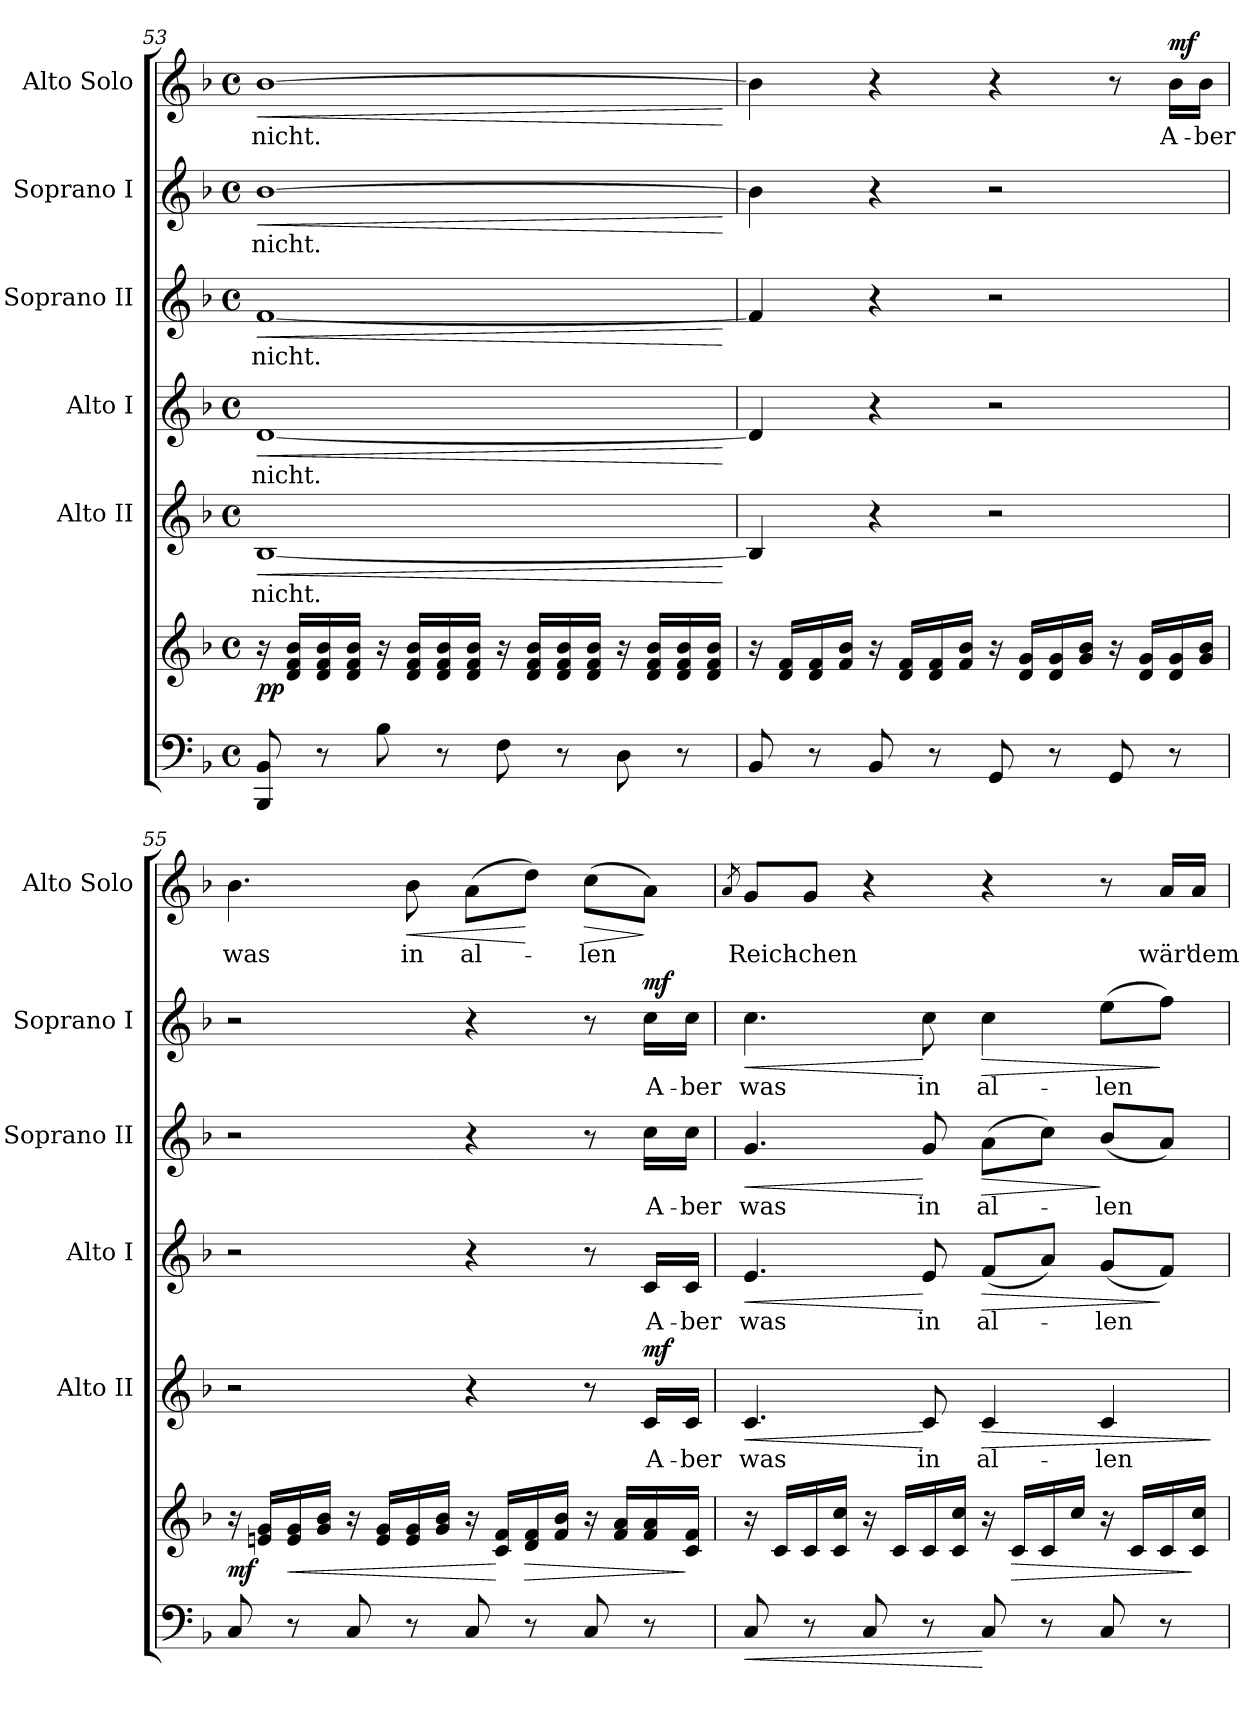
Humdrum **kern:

**kern	**dynam	**kern	**dynam	**kern	**text	**dynam	**kern	**text	**dynam	**kern	**text	**dynam	**kern	**text	**dynam	**kern	**text	**dynam
*part7	*part7	*part6	*part6	*part5	*part5	*part5	*part4	*part4	*part4	*part3	*part3	*part3	*part2	*part2	*part2	*part1	*part1	*part1
*staff7	*staff7	*staff6	*staff6	*staff5	*staff5	*staff5	*staff4	*staff4	*staff4	*staff3	*staff3	*staff3	*staff2	*staff2	*staff2	*staff1	*staff1	*staff1
*	*	*	*	*I"Alto II	*	*	*I"Alto I	*	*	*I"Soprano II	*	*	*I"Soprano I	*	*	*I"Alto Solo	*	*
*	*	*	*	*I'Alto II	*	*	*I'Alto I	*	*	*I'Soprano II	*	*	*I'Soprano I	*	*	*I'Alto Solo	*	*
!!LO:LB:g=z
*clefF4	*	*clefG2	*	*clefG2	*	*	*clefG2	*	*	*clefG2	*	*	*clefG2	*	*	*clefG2	*	*
*k[b-]	*	*k[b-]	*	*k[b-]	*	*	*k[b-]	*	*	*k[b-]	*	*	*k[b-]	*	*	*k[b-]	*	*
*F:	*	*F:	*	*F:	*	*	*F:	*	*	*F:	*	*	*F:	*	*	*F:	*	*
*M4/4	*	*M4/4	*	*M4/4	*	*	*M4/4	*	*	*M4/4	*	*	*M4/4	*	*	*M4/4	*	*
*met(c)	*	*met(c)	*	*met(c)	*	*	*met(c)	*	*	*met(c)	*	*	*met(c)	*	*	*met(c)	*	*
=53	=53	=53	=53	=53	=53	=53	=53	=53	=53	=53	=53	=53	=53	=53	=53	=53	=53	=53
!	!	!	!	!	!	!LO:HP:b	!	!	!	!	!	!	!	!	!	!	!	!
!	!	!	!	!	!	!LO:HP:n=1:b	!	!	!LO:HP:b	!	!	!	!	!	!	!	!	!
!	!	!	!	!	!	!	!	!	!LO:HP:n=1:b	!	!	!LO:HP:b	!	!	!	!	!	!
!	!	!	!	!	!	!	!	!	!	!	!	!LO:HP:n=1:b	!	!	!LO:HP:b	!	!	!
!	!	!	!	!	!	!	!	!	!	!	!	!	!	!	!LO:HP:n=1:b	!	!	!LO:HP:b
!	!	!	!LO:DY:b	!	!	!	!	!	!	!	!	!	!	!	!	!	!	!LO:HP:n=1:b
8BBB-/ 8BB-/	.	16r	pp	[1B-	nicht.	< >	[1d	nicht.	< >	[1f	nicht.	< >	[1b-	nicht.	< >	[1b-	nicht.	< >
.	.	16d/ 16f/ 16b-/LL	.	.	.	.	.	.	.	.	.	.	.	.	.	.	.	.
8r	.	16d/ 16f/ 16b-/	.	.	.	.	.	.	.	.	.	.	.	.	.	.	.	.
.	.	16d/ 16f/ 16b-/JJ	.	.	.	.	.	.	.	.	.	.	.	.	.	.	.	.
8B-\	.	16r	.	.	.	.	.	.	.	.	.	.	.	.	.	.	.	.
.	.	16d/ 16f/ 16b-/LL	.	.	.	.	.	.	.	.	.	.	.	.	.	.	.	.
8r	.	16d/ 16f/ 16b-/	.	.	.	.	.	.	.	.	.	.	.	.	.	.	.	.
.	.	16d/ 16f/ 16b-/JJ	.	.	.	.	.	.	.	.	.	.	.	.	.	.	.	.
8F\	.	16r	.	.	.	.	.	.	.	.	.	.	.	.	.	.	.	.
.	.	16d/ 16f/ 16b-/LL	.	.	.	.	.	.	.	.	.	.	.	.	.	.	.	.
8r	.	16d/ 16f/ 16b-/	.	.	.	.	.	.	.	.	.	.	.	.	.	.	.	.
.	.	16d/ 16f/ 16b-/JJ	.	.	.	.	.	.	.	.	.	.	.	.	.	.	.	.
8D\	.	16r	.	.	.	.	.	.	.	.	.	.	.	.	.	.	.	.
.	.	16d/ 16f/ 16b-/LL	.	.	.	.	.	.	.	.	.	.	.	.	.	.	.	.
8r	.	16d/ 16f/ 16b-/	.	.	.	.	.	.	.	.	.	.	.	.	.	.	.	.
.	.	16d/ 16f/ 16b-/JJ	.	.	.	.	.	.	.	.	.	.	.	.	.	.	.	.
.	.	.	.	.	.	[	.	.	[	.	.	[	.	.	[	.	.	[
=54	=54	=54	=54	=54	=54	=54	=54	=54	=54	=54	=54	=54	=54	=54	=54	=54	=54	=54
8BB-/	.	16r	.	4B-/]	.	.	4d/]	.	.	4f/]	.	.	4b-\]	.	.	4b-\]	.	.
.	.	16d/ 16f/LL	.	.	.	.	.	.	.	.	.	.	.	.	.	.	.	.
8r	.	16d/ 16f/	.	.	.	.	.	.	.	.	.	.	.	.	.	.	.	.
.	.	16f/ 16b-/JJ	.	.	.	.	.	.	.	.	.	.	.	.	.	.	.	.
8BB-/	.	16r	.	4r	.	]	4r	.	]	4r	.	]	4r	.	]	4r	.	]
.	.	16d/ 16f/LL	.	.	.	.	.	.	.	.	.	.	.	.	.	.	.	.
8r	.	16d/ 16f/	.	.	.	.	.	.	.	.	.	.	.	.	.	.	.	.
.	.	16f/ 16b-/JJ	.	.	.	.	.	.	.	.	.	.	.	.	.	.	.	.
8GG/	.	16r	.	2r	.	.	2r	.	.	2r	.	.	2r	.	.	4r	.	.
.	.	16d/ 16g/LL	.	.	.	.	.	.	.	.	.	.	.	.	.	.	.	.
8r	.	16d/ 16g/	.	.	.	.	.	.	.	.	.	.	.	.	.	.	.	.
.	.	16g/ 16b-/JJ	.	.	.	.	.	.	.	.	.	.	.	.	.	.	.	.
8GG/	.	16r	.	.	.	.	.	.	.	.	.	.	.	.	.	8r	.	.
.	.	16d/ 16g/LL	.	.	.	.	.	.	.	.	.	.	.	.	.	.	.	.
!	!	!	!	!	!	!	!	!	!	!	!	!	!	!	!	!	!	!LO:DY:a
8r	.	16d/ 16g/	.	.	.	.	.	.	.	.	.	.	.	.	.	16b-\LL	A-	mf
.	.	16g/ 16b-/JJ	.	.	.	.	.	.	.	.	.	.	.	.	.	16b-\JJ	-ber	.
=55	=55	=55	=55	=55	=55	=55	=55	=55	=55	=55	=55	=55	=55	=55	=55	=55	=55	=55
*	*	*	*	*	*	*	*	*	*	*	*	*	*	*	*	*^	*	*
!	!	!	!LO:DY:b	!	!	!	!	!	!	!	!	!	!	!	!	!	!	!	!
8C/	.	16r	mf	2r	.	.	2r	.	.	2r	.	.	2r	.	.	4.b-\	4.ryy	was	.
.	.	16en/ 16g/LL	.	.	.	.	.	.	.	.	.	.	.	.	.	.	.	.	.
!	!	!	!LO:HP:b	!	!	!	!	!	!	!	!	!	!	!	!	!	!	!	!
8r	.	16e/ 16g/	<	.	.	.	.	.	.	.	.	.	.	.	.	.	.	.	.
.	.	16g/ 16b-/JJ	.	.	.	.	.	.	.	.	.	.	.	.	.	.	.	.	.
8C/	.	16r	.	.	.	.	.	.	.	.	.	.	.	.	.	.	.	.	.
.	.	16e/ 16g/LL	.	.	.	.	.	.	.	.	.	.	.	.	.	.	.	.	.
!	!	!	!	!	!	!	!	!	!	!	!	!	!	!	!	!	!	!	!LO:HP:b
8r	.	16e/ 16g/	.	.	.	.	.	.	.	.	.	.	.	.	.	8b-\	4ryy	in	<
.	.	16g/ 16b-/JJ	.	.	.	.	.	.	.	.	.	.	.	.	.	.	.	.	.
8C/	.	16r	.	4r	.	.	4r	.	.	4r	.	.	4r	.	.	(8a\L	.	al-	.
.	.	16c/ 16f/LL	[	.	.	.	.	.	.	.	.	.	.	.	.	.	.	.	.
!	!	!	!LO:HP:b	!	!	!	!	!	!	!	!	!	!	!	!	!	!	!	!
8r	.	16d/ 16f/	>	.	.	.	.	.	.	.	.	.	.	.	.	8dd\J)	8ryy	.	[
.	.	16f/ 16b-/JJ	.	.	.	.	.	.	.	.	.	.	.	.	.	.	.	.	.
!	!	!	!	!	!	!	!	!	!	!	!	!	!	!	!	!	!	!	!LO:HP:b
8C/	.	16r	.	8r	.	.	8r	.	.	8r	.	.	8r	.	.	(8cc\L	8ryy	-len	>
.	.	16f/ 16a/LL	.	.	.	.	.	.	.	.	.	.	.	.	.	.	.	.	.
!	!	!	!	!	!	!LO:DY:a	!	!	!	!	!	!LO:DY:b	!	!	!	!	!	!	!
!	!	!	!	!	!	!	!	!	!	!	!	!LO:DY:n=1:a	!	!	!LO:DY:a	!	!	!	!
8r	.	16f/ 16a/	.	16c/LL	A-	mf	16c/LL	A-	.	16cc\LL	A-	mf mf	16cc\LL	A-	mf	8a\J)	8ryy	.	]
.	.	16c/ 16f/JJ	]	16c/JJ	-ber	.	16c/JJ	-ber	.	16cc\JJ	-ber	.	16cc\JJ	-ber	.	.	.	.	.
*	*	*	*	*	*	*	*	*	*	*	*	*	*	*	*	*v	*v	*	*
!!LO:PB:g=z
=56	=56	=56	=56	=56	=56	=56	=56	=56	=56	=56	=56	=56	=56	=56	=56	=56	=56	=56
.	.	.	.	.	.	.	.	.	.	.	.	.	.	.	.	8qa/	.	.
!	!LO:HP:b	!	!	!	!	!LO:HP:b	!	!	!LO:HP:b	!	!	!LO:HP:b	!	!	!LO:HP:b	!	!	!
*	*	*	*	*	*	*	*^	*	*	*	*	*	*	*	*	*	*	*
8C/	<	16r	.	4.c/	was	<	4.e/	2ryy	was	<	4.g/	was	<	4.cc\	was	<	8g/L	Reich-	.
.	.	16c/LL	.	.	.	.	.	.	.	.	.	.	.	.	.	.	.	.	.
8r	.	16c/	.	.	.	.	.	.	.	.	.	.	.	.	.	.	8g/J	-chen	.
.	.	16c/ 16cc/JJ	.	.	.	.	.	.	.	.	.	.	.	.	.	.	.	.	.
8C/	.	16r	.	.	.	.	.	.	.	.	.	.	.	.	.	.	4r	.	.
.	.	16c/LL	.	.	.	.	.	.	.	.	.	.	.	.	.	.	.	.	.
8r	.	16c/	.	8c/	in	[	8e/	.	in	[	8g/	in	[	8cc\	in	[	.	.	.
.	.	16c/ 16cc/JJ	.	.	.	.	.	.	.	.	.	.	.	.	.	.	.	.	.
!	!	!	!	!	!	!LO:HP:b	!	!	!	!LO:HP:b	!	!	!LO:HP:b	!	!	!LO:HP:b	!	!	!
8C/	[	16r	.	4c/	al-	>	(8f/L	2ryy	al-	>	(8a\L	al-	>	4cc\	al-	>	4r	.	.
!	!	!	!LO:HP:b	!	!	!	!	!	!	!	!	!	!	!	!	!	!	!	!
.	.	16c/LL	>	.	.	.	.	.	.	.	.	.	.	.	.	.	.	.	.
8r	.	16c/	.	.	.	.	8a/J)	.	.	.	8cc\J)	.	.	.	.	.	.	.	.
.	.	16cc/JJ	.	.	.	.	.	.	.	.	.	.	.	.	.	.	.	.	.
8C/	.	16r	.	4c/	-len	.	(8g/L	.	-len	.	(8b-/L	-len	]	(8ee\L	-len	.	8r	.	.
.	.	16c/LL	.	.	.	.	.	.	.	.	.	.	.	.	.	.	.	.	.
8r	.	16c/	.	.	.	.	8f/J)	.	.	]	8a/J)	.	.	8ff\J)	.	]	16a/LL	wär'	.
.	.	16c/ 16cc/JJ	]	.	.	.	.	.	.	.	.	.	.	.	.	.	16a/JJ	dem	.
*	*	*	*	*	*	*	*v	*v	*	*	*	*	*	*	*	*	*	*	*
.	.	.	.	.	.	]	.	.	.	.	.	.	.	.	.	.	.	.
=	=	=	=	=	=	=	=	=	=	=	=	=	=	=	=	=	=	=
*-	*-	*-	*-	*-	*-	*-	*-	*-	*-	*-	*-	*-	*-	*-	*-	*-	*-	*-
